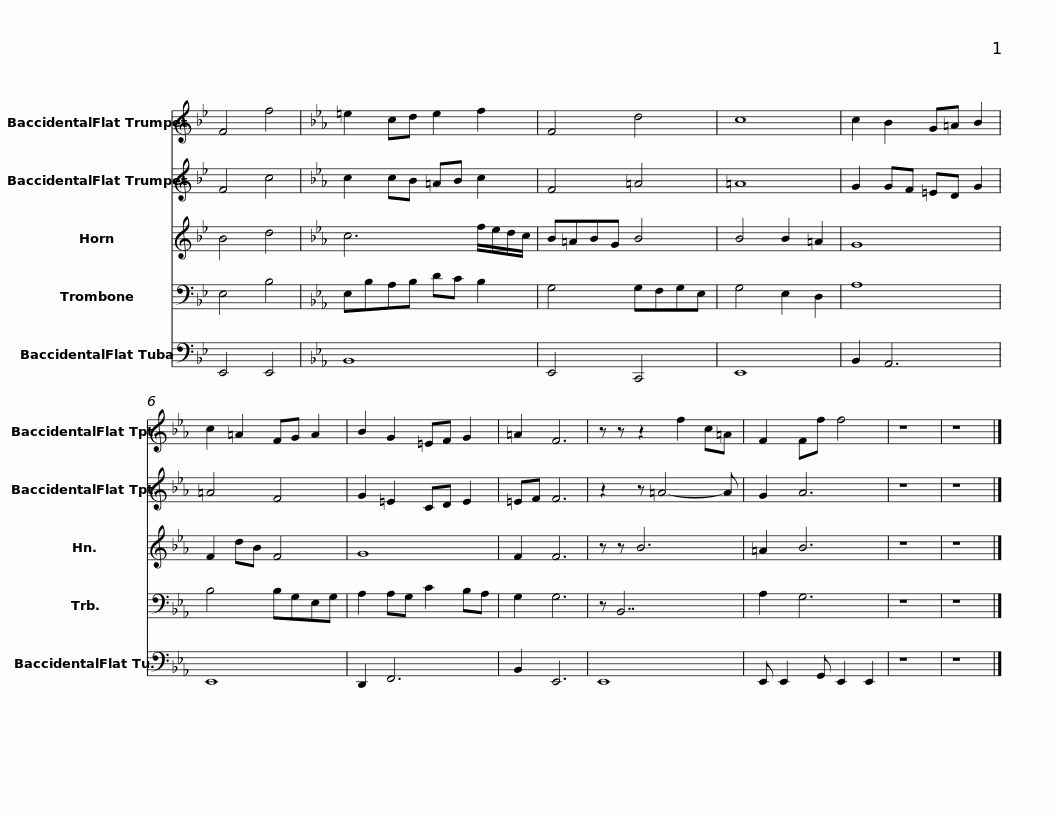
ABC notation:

X:1
%%score 1 2 3 4 5
L:1/8
M:none
I:linebreak $
K:Bb
V:1 treble transpose=-2
V:2 treble transpose=-2
V:3 treble transpose=-7
V:4 bass
V:5 bass
V:1
[K:Bb] F4 f4 |[K:Eb] =e2 cd e2 f2 | F4 d4 | c8 | c2 B2 G=A B2 |$ %5
 c2 =A2 FG A2 | B2 G2 =EF G2 | =A2 F6 | z z z2 f2 c=A | F2 Ff f4 | %10
 z8 |$ z8 |] %12
V:2
[K:Bb] F4 c4 |[K:Eb] c2 cB =AB c2 | F4 =A4 | =A8 | G2 GF =ED G2 |$ %5
 =A4 F4 | G2 =E2 CD E2 | =EF F6 | z2 z =A4- A | G2 A6 | %10
 z8 |$ z8 |] %12
V:3
[K:Bb] B4 d4 |[K:Eb] c6 f/e/d/c/ | B=ABG B4 | B4 B2 =A2 | G8 |$ %5
 F2 dB F4 | G8 | F2 F6 | z z B6 | =A2 B6 | %10
 z8 |$ z8 |] %12
V:4
 E,4 B,4 |[K:Eb] E,B,A,B, DC B,2 | G,4 G,F,G,E, | G,4 E,2 D,2 | A,8 |$ %5
 B,4 B,G,E,G, | A,2 A,G, C2 B,A, | G,2 G,6 | z B,,7 | A,2 G,6 | %10
 z8 |$ z8 |] %12
V:5
 E,,4 E,,4 |[K:Eb] B,,8 | E,,4 C,,4 | E,,8 | B,,2 A,,6 |$ %5
 E,,8 | D,,2 F,,6 | B,,2 E,,6 | E,,8 | E,, E,,2 G,, E,,2 E,,2 | %10
 z8 |$ z8 |] %12
